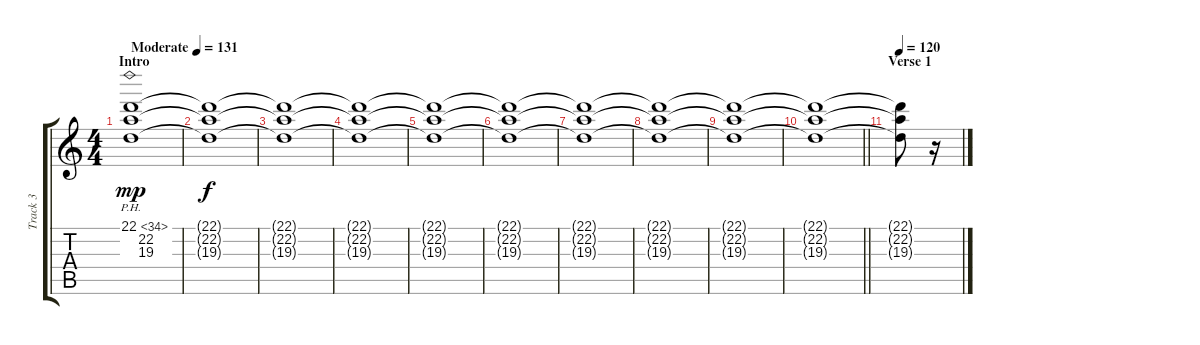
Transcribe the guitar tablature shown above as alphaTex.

\track ("Track 3" "Track 3") {instrument synthstrings2}
\staff {score tabs}
\tuning (E4 B3 G3 D3 A2 E2) {hide}
\ts (4 4)
\section ("" "Intro")
\tempo (131 "Moderate")
\clef g2
\ks c
(22.1{ph 12} 22.2 19.3).1{dy mp instrument synthstrings2} |
(22.1{t} 22.2{t} 19.3{t}).1{dy f} |
(22.1{t} 22.2{t} 19.3{t}).1 |
(22.1{t} 22.2{t} 19.3{t}).1 |
(22.1{t} 22.2{t} 19.3{t}).1 |
(22.1{t} 22.2{t} 19.3{t}).1 |
(22.1{t} 22.2{t} 19.3{t}).1 |
(22.1{t} 22.2{t} 19.3{t}).1 |
(22.1{t} 22.2{t} 19.3{t}).1 |
\barLineRight lightlight
(22.1{t} 22.2{t} 19.3{t}).1 |
\section ("" "Verse 1")
\tempo 120
(22.1{t} 22.2{t} 19.3{t}).8 r.16
